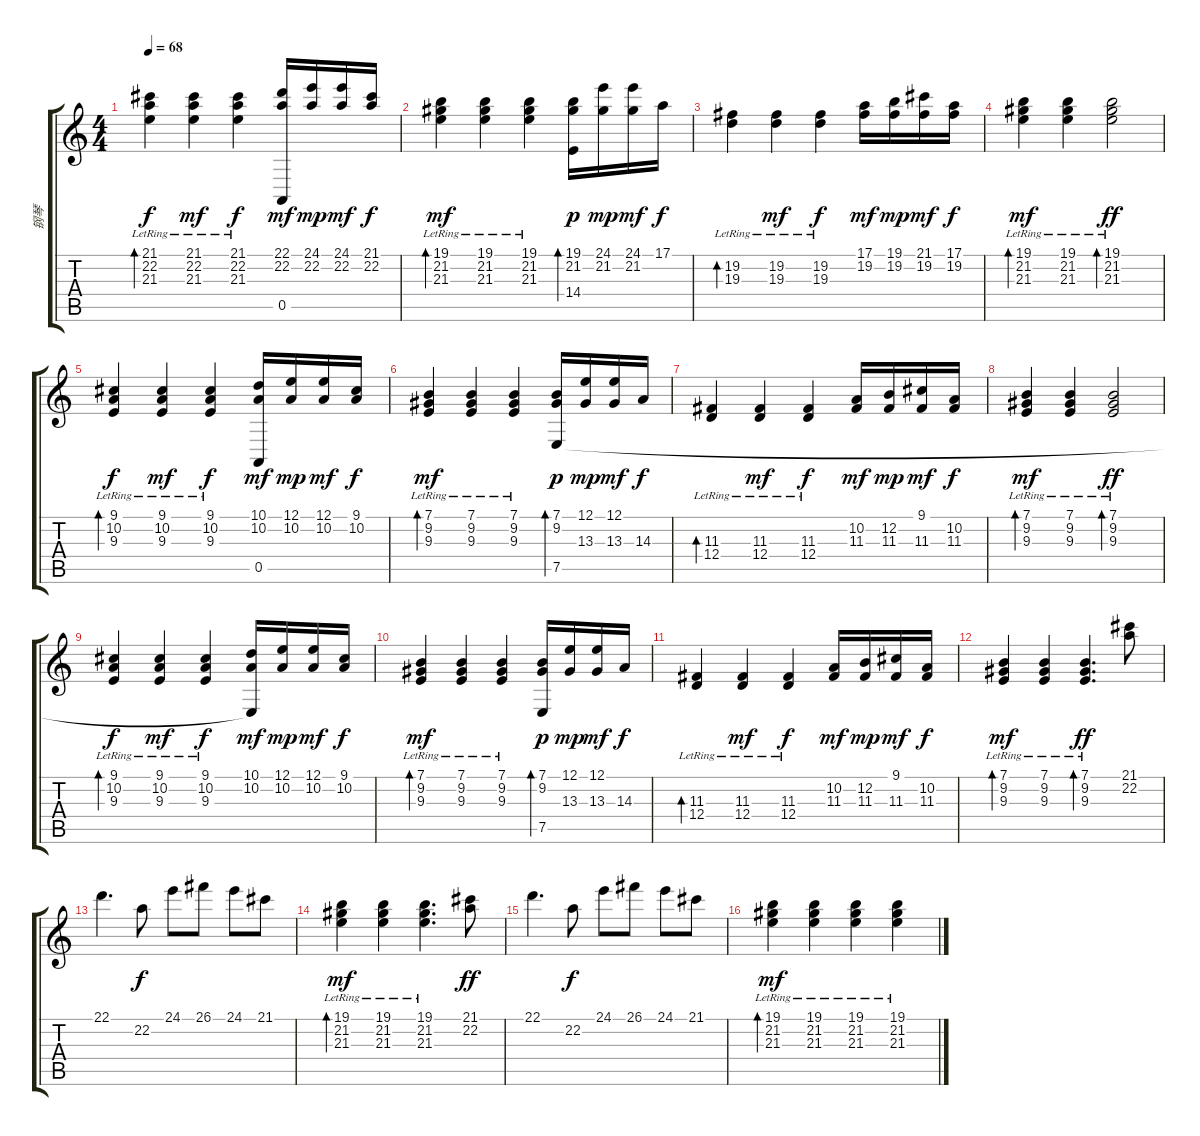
\track ("钢琴" "钢琴") {instrument acousticgrandpiano}
\staff {score tabs}
\tuning (E4 B3 G3 D3 A2 E2) {hide}
\ts (4 4)
\tempo 68
\clef g2
\ks c
(21.1{lr} 22.2 21.3{lr}).4{bd 120 dy f instrument acousticgrandpiano} (21.1{lr} 22.2{lr} 21.3{lr}).4{dy mf} (21.1{lr} 22.2{lr} 21.3{lr}).4{dy f} (22.1 22.2 0.5).16{dy mf} (24.1 22.2).16{dy mp} (24.1 22.2).16{dy mf} (21.1 22.2).16{dy f} |
(19.1{lr} 21.2{lr} 21.3{lr}).4{bd 60 dy mf} (19.1{lr} 21.2{lr} 21.3{lr}).4 (19.1{lr} 21.2{lr} 21.3{lr}).4 (19.1 21.2 14.4).16{bd 120 dy p} (24.1 21.2).16{dy mp} (24.1 21.2).16{dy mf} 17.1.16{dy f} |
(19.2{lr} 19.3{lr}).4{bd 120} (19.2{lr} 19.3{lr}).4{dy mf} (19.2{lr} 19.3{lr}).4{dy f} (17.1 19.2).16{dy mf} (19.1 19.2).16{dy mp} (21.1 19.2).16{dy mf} (17.1 19.2).16{dy f} |
(19.1{lr} 21.2{lr} 21.3{lr}).4{bd 60 txt "" dy mf} (19.1{lr} 21.2{lr} 21.3{lr}).4 (19.1{lr} 21.2{lr} 21.3{lr}).2{bd 60 dy ff} |
(9.1{lr} 10.2 9.3{lr}).4{bd 120 dy f} (9.1{lr} 10.2{lr} 9.3{lr}).4{dy mf} (9.1{lr} 10.2{lr} 9.3{lr}).4{dy f} (10.1 10.2 0.5).16{dy mf} (12.1 10.2).16{dy mp} (12.1 10.2).16{dy mf} (9.1 10.2).16{dy f} |
(7.1{lr} 9.2{lr} 9.3{lr}).4{bd 60 dy mf} (7.1{lr} 9.2{lr} 9.3{lr}).4 (7.1{lr} 9.2{lr} 9.3{lr}).4 (7.1 9.2 7.5).16{bd 120 dy p} (12.1 13.3).16{dy mp} (12.1 13.3).16{dy mf} 14.3.16{dy f} |
(11.3{lr} 12.4{lr}).4{bd 120} (11.3{lr} 12.4{lr}).4{dy mf} (11.3{lr} 12.4{lr}).4{dy f} (10.2 11.3).16{dy mf} (12.2 11.3).16{dy mp} (9.1 11.3).16{dy mf} (10.2 11.3).16{dy f} |
(7.1{lr} 9.2{lr} 9.3{lr}).4{bd 60 dy mf} (7.1{lr} 9.2{lr} 9.3{lr}).4 (7.1{lr} 9.2{lr} 9.3{lr}).2{bd 60 dy ff} |
(9.1{lr} 10.2 9.3{lr}).4{bd 120 dy f} (9.1{lr} 10.2{lr} 9.3{lr}).4{dy mf} (9.1{lr} 10.2{lr} 9.3{lr}).4{dy f} (10.1 10.2 7.5{t}).16{dy mf} (12.1 10.2).16{dy mp} (12.1 10.2).16{dy mf} (9.1 10.2).16{dy f} |
(7.1{lr} 9.2{lr} 9.3{lr}).4{bd 60 dy mf} (7.1{lr} 9.2{lr} 9.3{lr}).4 (7.1{lr} 9.2{lr} 9.3{lr}).4 (7.1 9.2 7.5).16{bd 120 dy p} (12.1 13.3).16{dy mp} (12.1 13.3).16{dy mf} 14.3.16{dy f} |
(11.3{lr} 12.4{lr}).4{bd 120} (11.3{lr} 12.4{lr}).4{dy mf} (11.3{lr} 12.4{lr}).4{dy f} (10.2 11.3).16{dy mf} (12.2 11.3).16{dy mp} (9.1 11.3).16{dy mf} (10.2 11.3).16{dy f} |
(7.1{lr} 9.2{lr} 9.3{lr}).4{bd 60 dy mf} (7.1{lr} 9.2{lr} 9.3{lr}).4 (7.1{lr} 9.2{lr} 9.3{lr}).4{d bd 60 dy ff} (21.1 22.2).8 |
22.1.4{d} 22.2.8{dy f} 24.1.8 26.1.8 24.1.8 21.1.8 |
(19.1{lr} 21.2{lr} 21.3{lr}).4{bd 60 dy mf} (19.1{lr} 21.2{lr} 21.3{lr}).4 (19.1{lr} 21.2{lr} 21.3{lr}).4{d} (21.1 22.2).8{dy ff} |
22.1.4{d} 22.2.8{dy f} 24.1.8 26.1.8 24.1.8 21.1.8 |
(19.1{lr} 21.2{lr} 21.3{lr}).4{bd 60 dy mf} (19.1{lr} 21.2{lr} 21.3{lr}).4 (19.1{lr} 21.2{lr} 21.3{lr}).4 (19.1{lr} 21.2{lr} 21.3{lr}).4
